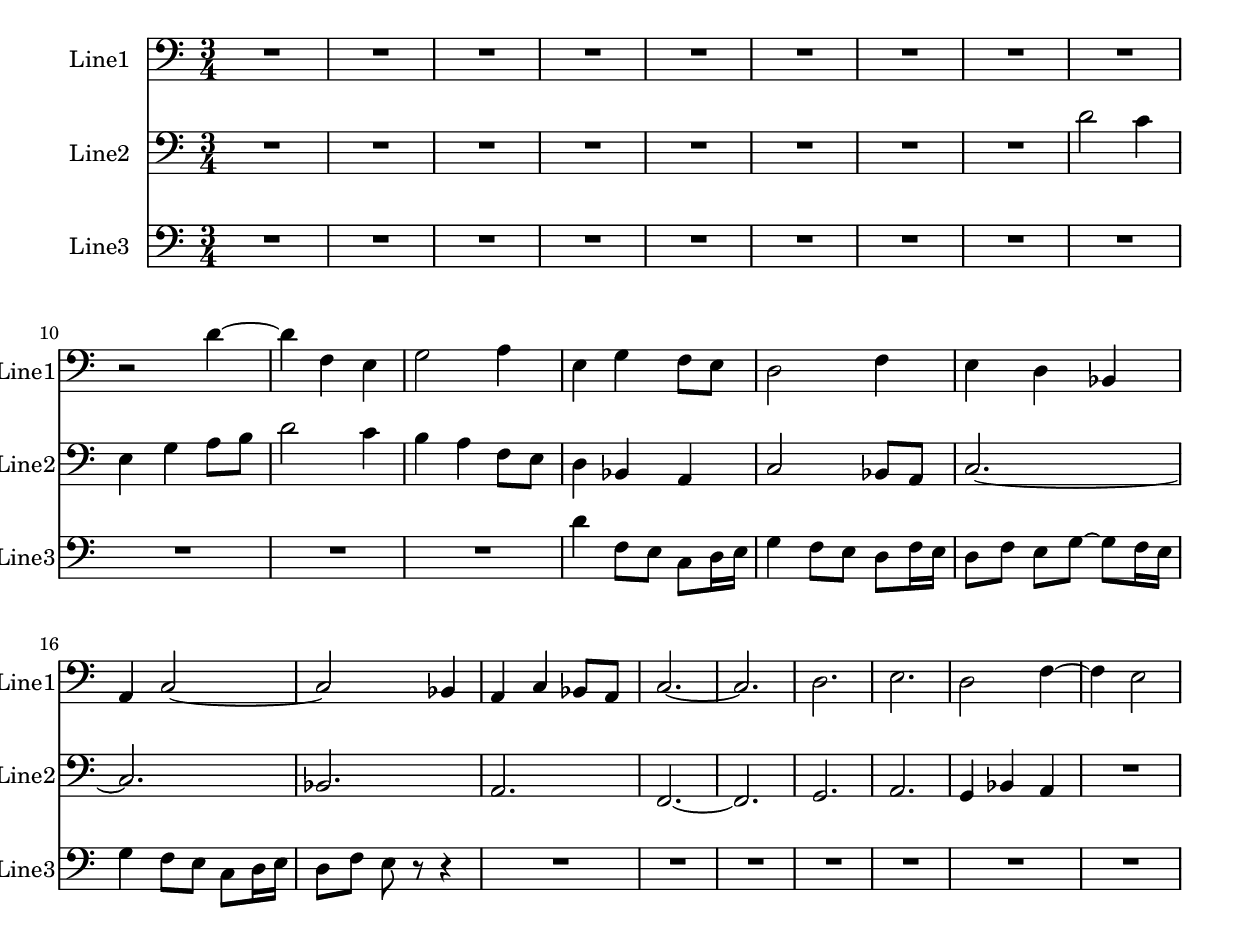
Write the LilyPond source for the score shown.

% 2016-08-25 02:24

\version "2.18.2"
\language "english"

\header {}

\layout {}

\paper {}

\score {
    \new Score <<
        \context Staff = "line1" {
            \set Staff.instrumentName = \markup { Line1 }
            \set Staff.shortInstrumentName = \markup { Line1 }
            {
                {
                    \numericTimeSignature
                    \time 3/4
                    \bar "||"
                    \accidentalStyle modern-cautionary
                    \clef "bass"
                    R2. * 9
                }
                {
                    r2
                    d'4 ~
                    d'4
                    f4
                    e4
                    g2
                    a4
                    e4
                    g4
                    f8 [
                    e8 ]
                    d2
                    f4
                    e4
                    d4
                    bf,4
                    a,4
                    c2 ~
                    c2
                    bf,4
                    a,4
                    c4
                    bf,8 [
                    a,8 ]
                    c2. ~
                    c2.
                    d2.
                    e2.
                    d2
                    f4 ~
                    f4
                    e2
                }
            }
        }
        \context Staff = "line2" {
            \set Staff.instrumentName = \markup { Line2 }
            \set Staff.shortInstrumentName = \markup { Line2 }
            {
                {
                    {
                        \numericTimeSignature
                        \time 3/4
                        \bar "||"
                        \accidentalStyle modern-cautionary
                        \clef "bass"
                        R2. * 8
                    }
                    {
                        d'2
                        c'4
                        e4
                        g4
                        a8 [
                        b8 ]
                        d'2
                        c'4
                        b4
                        a4
                        f8 [
                        e8 ]
                        d4
                        bf,4
                        a,4
                        c2
                        bf,8 [
                        a,8 ]
                        c2. ~
                        c2.
                        bf,2.
                        a,2.
                        f,2. ~
                        f,2.
                        g,2.
                        a,2.
                        g,4
                        bf,4
                        a,4
                    }
                }
                {
                    R2.
                }
            }
        }
        \context Staff = "line3" {
            \set Staff.instrumentName = \markup { Line3 }
            \set Staff.shortInstrumentName = \markup { Line3 }
            {
                {
                    {
                        \numericTimeSignature
                        \time 3/4
                        \bar "||"
                        \accidentalStyle modern-cautionary
                        \clef "bass"
                        R2. * 12
                    }
                    {
                        d'4
                        f8 [
                        e8 ]
                        c8 [
                        d16
                        e16 ]
                        g4
                        f8 [
                        e8 ]
                        d8 [
                        f16
                        e16 ]
                        d8 [
                        f8 ]
                        e8 [
                        g8 ~ ]
                        g8 [
                        f16
                        e16 ]
                        g4
                        f8 [
                        e8 ]
                        c8 [
                        d16
                        e16 ]
                        d8 [
                        f8 ]
                        e8
                        r8
                        r4
                    }
                }
                {
                    R2. * 7
                }
            }
        }
    >>
}